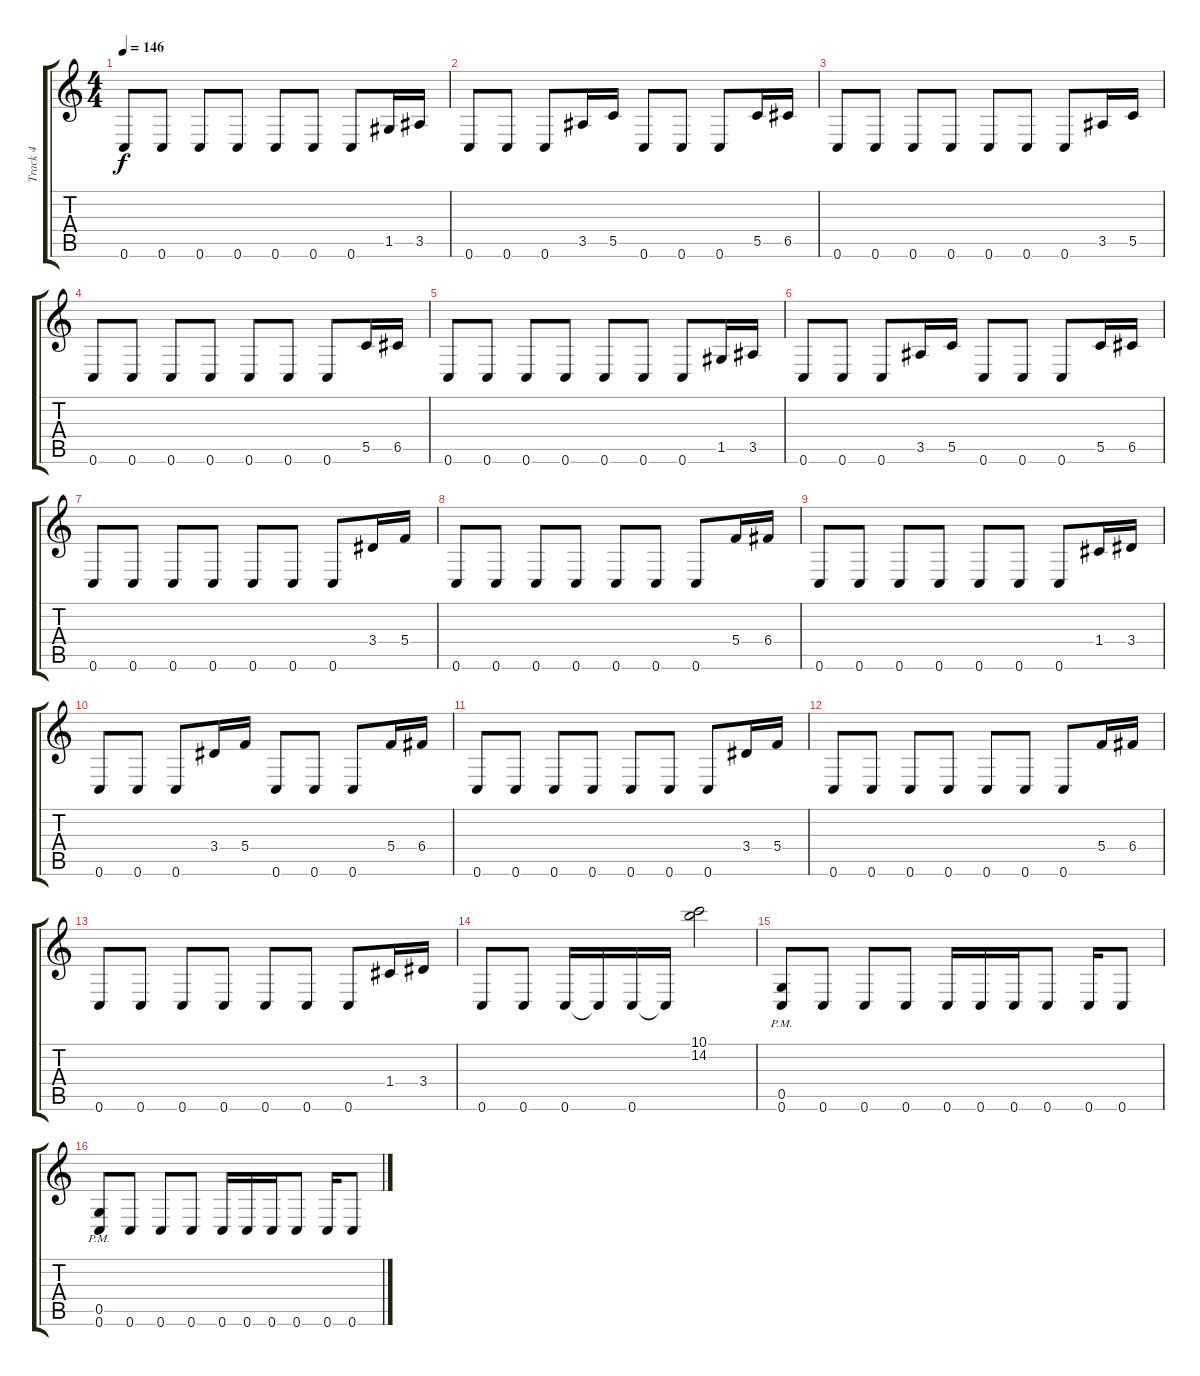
\track ("Track 4" "Track 4") {instrument distortionguitar}
\staff {score tabs}
\tuning (D4 A3 F3 C3 G2 C2) {hide}
\ts (4 4)
\tempo 146
\clef g2
\ks c
0.6.8{dy f} 0.6.8 0.6.8 0.6.8 0.6.8 0.6.8 0.6.8 1.5.16 3.5.16 |
0.6.8 0.6.8 0.6.8 3.5.16 5.5.16 0.6.8 0.6.8 0.6.8 5.5.16 6.5.16 |
0.6.8 0.6.8 0.6.8 0.6.8 0.6.8 0.6.8 0.6.8 3.5.16 5.5.16 |
0.6.8 0.6.8 0.6.8 0.6.8 0.6.8 0.6.8 0.6.8 5.5.16 6.5.16 |
0.6.8 0.6.8 0.6.8 0.6.8 0.6.8 0.6.8 0.6.8 1.5.16 3.5.16 |
0.6.8 0.6.8 0.6.8 3.5.16 5.5.16 0.6.8 0.6.8 0.6.8 5.5.16 6.5.16 |
0.6.8 0.6.8 0.6.8 0.6.8 0.6.8 0.6.8 0.6.8 3.4.16 5.4.16 |
0.6.8 0.6.8 0.6.8 0.6.8 0.6.8 0.6.8 0.6.8 5.4.16 6.4.16 |
0.6.8 0.6.8 0.6.8 0.6.8 0.6.8 0.6.8 0.6.8 1.4.16 3.4.16 |
0.6.8 0.6.8 0.6.8 3.4.16 5.4.16 0.6.8 0.6.8 0.6.8 5.4.16 6.4.16 |
0.6.8 0.6.8 0.6.8 0.6.8 0.6.8 0.6.8 0.6.8 3.4.16 5.4.16 |
0.6.8 0.6.8 0.6.8 0.6.8 0.6.8 0.6.8 0.6.8 5.4.16 6.4.16 |
0.6.8 0.6.8 0.6.8 0.6.8 0.6.8 0.6.8 0.6.8 1.4.16 3.4.16 |
0.6.8 0.6.8 0.6.16 0.6{t}.16 0.6.16 0.6{t}.16 (10.1 14.2).2 |
(0.5{pm} 0.6).8 0.6.8 0.6.8 0.6.8 0.6.16 0.6.16 0.6.16 0.6.8 0.6.16 0.6.8 |
(0.5{pm} 0.6).8 0.6.8 0.6.8 0.6.8 0.6.16 0.6.16 0.6.16 0.6.8 0.6.16 0.6.8
